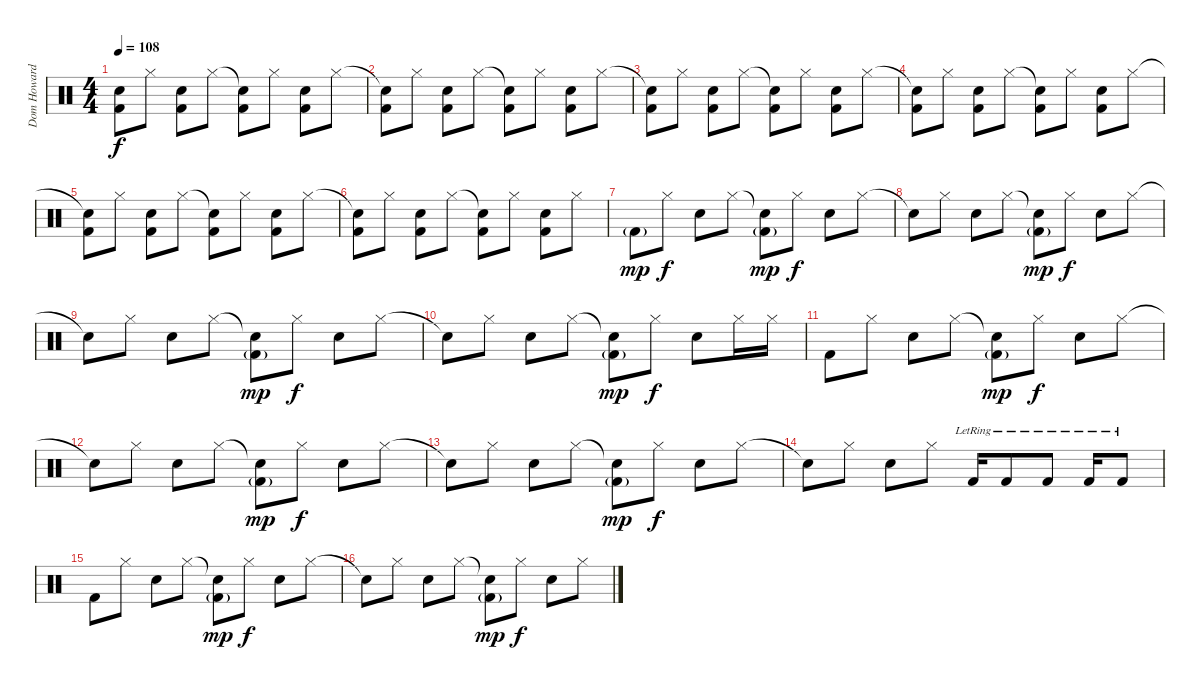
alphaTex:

\track ("Dom Howard" "Dom Howard") {instrument percussion}
\staff {score}
\articulation defaults
\ts (4 4)
\tempo 108
\clef neutral
\ks c
("Snare (hit)"{t} "Kick (hit) 2").8{dy f} "Hi-Hat (closed)".8 ("Electric Snare (hit)" "Kick (hit) 2").8 "Hi-Hat (closed)".8 ("Snare (hit)"{t} "Kick (hit) 2").8 "Hi-Hat (closed)".8 ("Electric Snare (hit)" "Kick (hit) 2").8 "Hi-Hat (closed)".8 |
("Snare (hit)"{t} "Kick (hit) 2").8 "Hi-Hat (closed)".8 ("Electric Snare (hit)" "Kick (hit) 2").8 "Hi-Hat (closed)".8 ("Snare (hit)"{t} "Kick (hit) 2").8 "Hi-Hat (closed)".8 ("Electric Snare (hit)" "Kick (hit) 2").8 "Hi-Hat (closed)".8 |
("Snare (hit)"{t} "Kick (hit) 2").8 "Hi-Hat (closed)".8 ("Electric Snare (hit)" "Kick (hit) 2").8 "Hi-Hat (closed)".8 ("Snare (hit)"{t} "Kick (hit) 2").8 "Hi-Hat (closed)".8 ("Electric Snare (hit)" "Kick (hit) 2").8 "Hi-Hat (closed)".8 |
("Snare (hit)"{t} "Kick (hit) 2").8 "Hi-Hat (closed)".8 ("Electric Snare (hit)" "Kick (hit) 2").8 "Hi-Hat (closed)".8 ("Snare (hit)"{t} "Kick (hit) 2").8 "Hi-Hat (closed)".8 ("Electric Snare (hit)" "Kick (hit) 2").8 "Hi-Hat (closed)".8 |
("Snare (hit)"{t} "Kick (hit) 2").8 "Hi-Hat (closed)".8 ("Electric Snare (hit)" "Kick (hit) 2").8 "Hi-Hat (closed)".8 ("Snare (hit)"{t} "Kick (hit) 2").8 "Hi-Hat (closed)".8 ("Electric Snare (hit)" "Kick (hit) 2").8 "Hi-Hat (closed)".8 |
("Snare (hit)"{t} "Kick (hit) 2").8 "Hi-Hat (closed)".8 ("Electric Snare (hit)" "Kick (hit) 2").8 "Hi-Hat (closed)".8 ("Snare (hit)"{t} "Kick (hit) 2").8 "Hi-Hat (closed)".8 ("Electric Snare (hit)" "Kick (hit) 2").8 "Hi-Hat (closed)".8 |
"Kick (hit) 2"{g}.8{dy mp} "Hi-Hat (closed)".8{dy f} "Electric Snare (hit)".8 "Hi-Hat (closed)".8 ("Snare (hit)"{t} "Kick (hit) 2"{g}).8{dy mp} "Hi-Hat (closed)".8{dy f} "Electric Snare (hit)".8 "Hi-Hat (closed)".8 |
"Snare (hit)"{t}.8 "Hi-Hat (closed)".8 "Electric Snare (hit)".8 "Hi-Hat (closed)".8 ("Snare (hit)"{t} "Kick (hit) 2"{g}).8{dy mp} "Hi-Hat (closed)".8{dy f} "Electric Snare (hit)".8 "Hi-Hat (closed)".8 |
"Snare (hit)"{t}.8 "Hi-Hat (closed)".8 "Electric Snare (hit)".8 "Hi-Hat (closed)".8 ("Snare (hit)"{t} "Kick (hit) 2"{g}).8{dy mp} "Hi-Hat (closed)".8{dy f} "Electric Snare (hit)".8 "Hi-Hat (closed)".8 |
"Snare (hit)"{t}.8 "Hi-Hat (closed)".8 "Electric Snare (hit)".8 "Hi-Hat (closed)".8 ("Snare (hit)"{t} "Kick (hit) 2"{g}).8{dy mp} "Hi-Hat (closed)".8{dy f} "Electric Snare (hit)".8 "Hi-Hat (closed)".16 "Hi-Hat (closed)".16 |
"Kick (hit) 2".8 "Hi-Hat (closed)".8 "Electric Snare (hit)".8 "Hi-Hat (closed)".8 ("Snare (hit)"{t} "Kick (hit) 2"{g}).8{dy mp} "Hi-Hat (closed)".8{dy f} "Electric Snare (hit)".8 "Hi-Hat (closed)".8 |
"Snare (hit)"{t}.8 "Hi-Hat (closed)".8 "Electric Snare (hit)".8 "Hi-Hat (closed)".8 ("Snare (hit)"{t} "Kick (hit) 2"{g}).8{dy mp} "Hi-Hat (closed)".8{dy f} "Electric Snare (hit)".8 "Hi-Hat (closed)".8 |
"Snare (hit)"{t}.8 "Hi-Hat (closed)".8 "Electric Snare (hit)".8 "Hi-Hat (closed)".8 ("Snare (hit)"{t} "Kick (hit) 2"{g}).8{dy mp} "Hi-Hat (closed)".8{dy f} "Electric Snare (hit)".8 "Hi-Hat (closed)".8 |
"Snare (hit)"{t}.8 "Hi-Hat (closed)".8 "Electric Snare (hit)".8 "Hi-Hat (closed)".8 "Kick (hit) 2"{lr}.16 "Kick (hit) 2"{lr}.8 "Kick (hit) 2"{lr}.8 "Kick (hit) 2"{lr}.16 "Kick (hit) 2"{lr}.8 |
"Kick (hit) 2".8 "Hi-Hat (closed)".8 "Electric Snare (hit)".8 "Hi-Hat (closed)".8 ("Snare (hit)"{t} "Kick (hit) 2"{g}).8{dy mp} "Hi-Hat (closed)".8{dy f} "Electric Snare (hit)".8 "Hi-Hat (closed)".8 |
"Snare (hit)"{t}.8 "Hi-Hat (closed)".8 "Electric Snare (hit)".8 "Hi-Hat (closed)".8 ("Snare (hit)"{t} "Kick (hit) 2"{g}).8{dy mp} "Hi-Hat (closed)".8{dy f} "Electric Snare (hit)".8 "Hi-Hat (closed)".8
